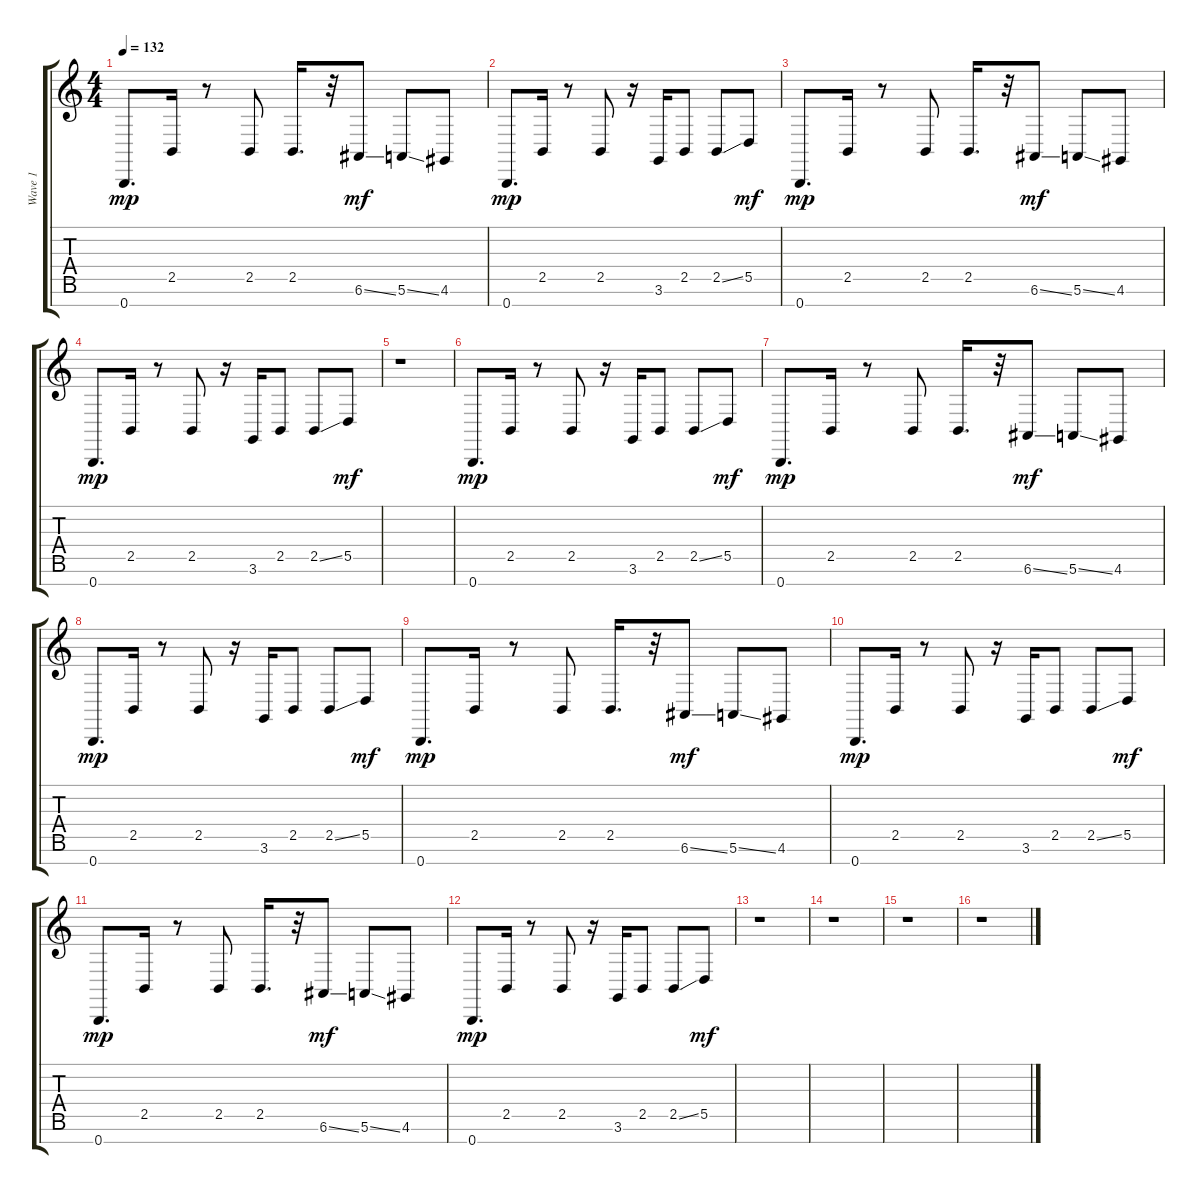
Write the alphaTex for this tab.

\track ("Wave 1" "Wave 1") {instrument lead1square}
\staff {score tabs}
\tuning (E4 B3 G3 D3 A2 E2 B1) {hide}
\ts (4 4)
\tempo 132
\clef g2
\ks c
0.7.8{d dy mp} 2.5.16 r.8 2.5.8 2.5.16{d} r.32 6.6{ss}.8{dy mf} 5.6{ss}.8 4.6.8 |
0.7.8{d dy mp} 2.5.16 r.8 2.5.8 r.16 3.6.16 2.5.8 2.5{ss}.8 5.5.8{dy mf} |
0.7.8{d dy mp} 2.5.16 r.8 2.5.8 2.5.16{d} r.32 6.6{ss}.8{dy mf} 5.6{ss}.8 4.6.8 |
0.7.8{d dy mp} 2.5.16 r.8 2.5.8 r.16 3.6.16 2.5.8 2.5{ss}.8 5.5.8{dy mf} |
r.1 |
0.7.8{d dy mp} 2.5.16 r.8 2.5.8 r.16 3.6.16 2.5.8 2.5{ss}.8 5.5.8{dy mf} |
0.7.8{d dy mp} 2.5.16 r.8 2.5.8 2.5.16{d} r.32 6.6{ss}.8{dy mf} 5.6{ss}.8 4.6.8 |
0.7.8{d dy mp} 2.5.16 r.8 2.5.8 r.16 3.6.16 2.5.8 2.5{ss}.8 5.5.8{dy mf} |
0.7.8{d dy mp} 2.5.16 r.8 2.5.8 2.5.16{d} r.32 6.6{ss}.8{dy mf} 5.6{ss}.8 4.6.8 |
0.7.8{d dy mp} 2.5.16 r.8 2.5.8 r.16 3.6.16 2.5.8 2.5{ss}.8 5.5.8{dy mf} |
0.7.8{d dy mp} 2.5.16 r.8 2.5.8 2.5.16{d} r.32 6.6{ss}.8{dy mf} 5.6{ss}.8 4.6.8 |
0.7.8{d dy mp} 2.5.16 r.8 2.5.8 r.16 3.6.16 2.5.8 2.5{ss}.8 5.5.8{dy mf} |
r.1 |
r.1 |
r.1 |
r.1
